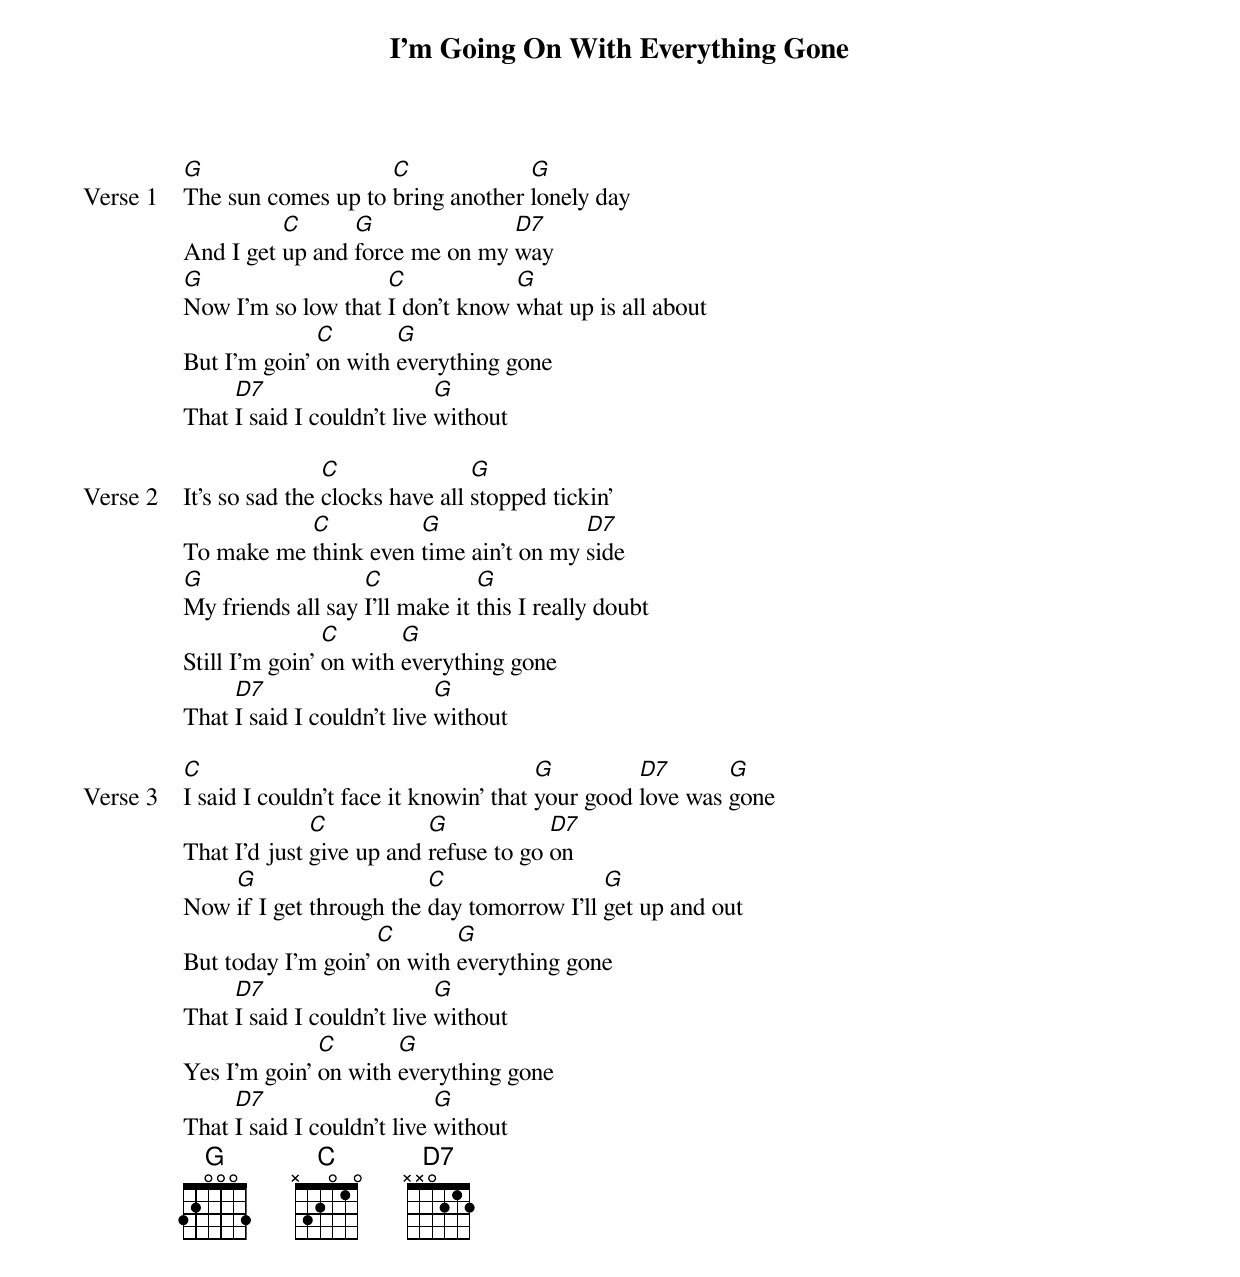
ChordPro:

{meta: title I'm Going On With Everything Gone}
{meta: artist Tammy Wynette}
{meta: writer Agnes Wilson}

{start_of_verse: Verse 1}
[G]The sun comes up to [C]bring another [G]lonely day
And I get [C]up and [G]force me on my [D7]way
[G]Now I'm so low that [C]I don't know [G]what up is all about
But I'm goin' [C]on with [G]everything gone
That [D7]I said I couldn't live [G]without
{end_of_verse}

{start_of_verse: Verse 2}
It's so sad the [C]clocks have all [G]stopped tickin'
To make me [C]think even [G]time ain't on my [D7]side
[G]My friends all say [C]I'll make it [G]this I really doubt
Still I'm goin' [C]on with [G]everything gone
That [D7]I said I couldn't live [G]without
{end_of_verse}

{start_of_verse: Verse 3}
[C]I said I couldn't face it knowin' that [G]your good [D7]love was [G]gone
That I'd just [C]give up and [G]refuse to go [D7]on
Now [G]if I get through the [C]day tomorrow I'll [G]get up and out
But today I'm goin' [C]on with [G]everything gone
That [D7]I said I couldn't live [G]without
Yes I'm goin' [C]on with [G]everything gone
That [D7]I said I couldn't live [G]without
{end_of_verse}
